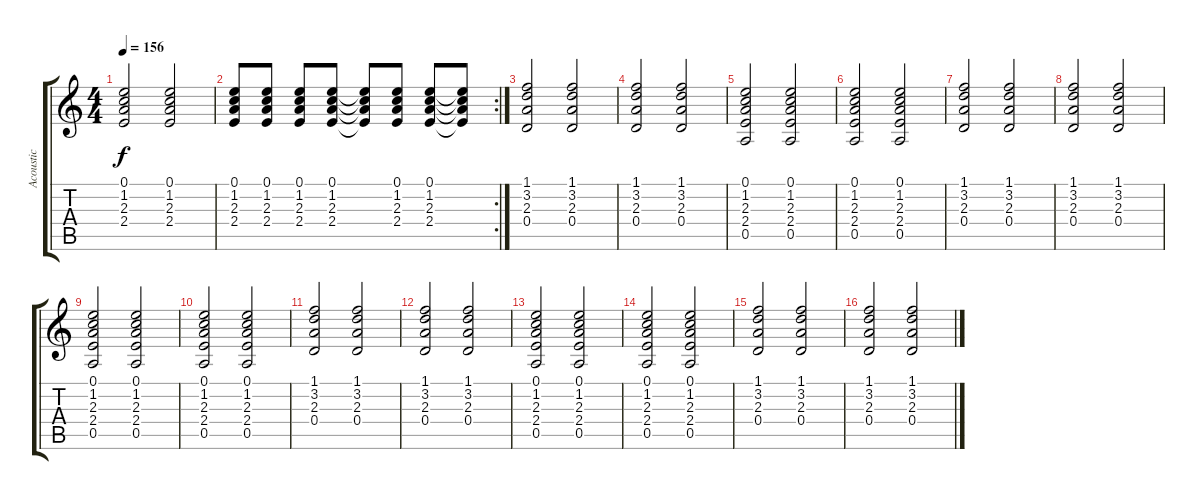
\track ("Acoustic" "Acoustic") {instrument acousticguitarnylon}
\staff {score tabs}
\tuning (E4 B3 G3 D3 A2 E2) {hide}
\ts (4 4)
\tempo 156
\clef g2
\ks c
(0.1 1.2 2.3 2.4).2{dy f} (0.1 1.2 2.3 2.4).2 |
\rc 2
(0.1 1.2 2.3 2.4).8 (0.1 1.2 2.3 2.4).8 (0.1 1.2 2.3 2.4).8 (0.1 1.2 2.3 2.4).8 (0.1{t} 1.2{t} 2.3{t} 2.4{t}).8 (0.1 1.2 2.3 2.4).8 (0.1 1.2 2.3 2.4).8 (0.1{t} 1.2{t} 2.3{t} 2.4{t}).8 |
(1.1 3.2 2.3 0.4).2 (1.1 3.2 2.3 0.4).2 |
(1.1 3.2 2.3 0.4).2 (1.1 3.2 2.3 0.4).2 |
(0.1 1.2 2.3 2.4 0.5).2 (0.1 1.2 2.3 2.4 0.5).2 |
(0.1 1.2 2.3 2.4 0.5).2 (0.1 1.2 2.3 2.4 0.5).2 |
(1.1 3.2 2.3 0.4).2 (1.1 3.2 2.3 0.4).2 |
(1.1 3.2 2.3 0.4).2 (1.1 3.2 2.3 0.4).2 |
(0.1 1.2 2.3 2.4 0.5).2 (0.1 1.2 2.3 2.4 0.5).2 |
(0.1 1.2 2.3 2.4 0.5).2 (0.1 1.2 2.3 2.4 0.5).2 |
(1.1 3.2 2.3 0.4).2 (1.1 3.2 2.3 0.4).2 |
(1.1 3.2 2.3 0.4).2 (1.1 3.2 2.3 0.4).2 |
(0.1 1.2 2.3 2.4 0.5).2 (0.1 1.2 2.3 2.4 0.5).2 |
(0.1 1.2 2.3 2.4 0.5).2 (0.1 1.2 2.3 2.4 0.5).2 |
(1.1 3.2 2.3 0.4).2 (1.1 3.2 2.3 0.4).2 |
(1.1 3.2 2.3 0.4).2 (1.1 3.2 2.3 0.4).2
